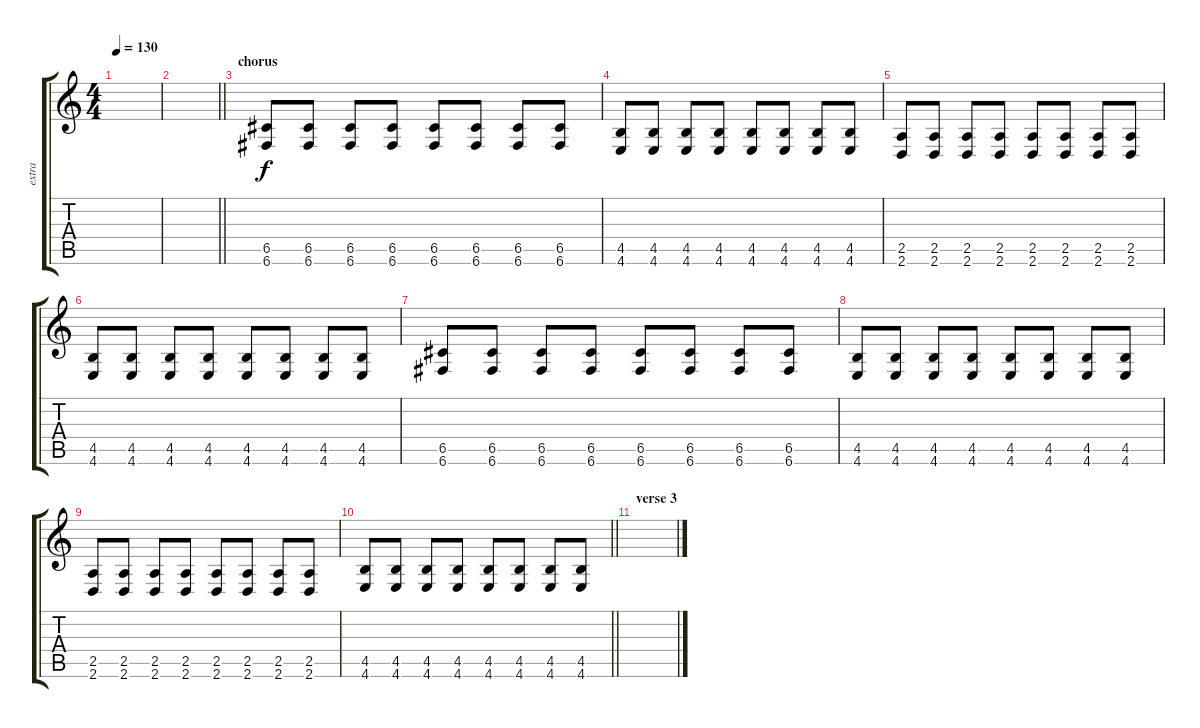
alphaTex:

\track ("extra" "extra") {instrument distortionguitar}
\staff {score tabs}
\tuning (D4 A3 F3 C3 G2 C2) {hide}
\ts (4 4)
\tempo 130
\clef g2
\ks c
|
\barLineRight lightlight
|
\section ("" "chorus")
(6.5 6.6).8 (6.5 6.6).8 (6.5 6.6).8 (6.5 6.6).8 (6.5 6.6).8 (6.5 6.6).8 (6.5 6.6).8 (6.5 6.6).8 |
(4.5 4.6).8 (4.5 4.6).8 (4.5 4.6).8 (4.5 4.6).8 (4.5 4.6).8 (4.5 4.6).8 (4.5 4.6).8 (4.5 4.6).8 |
(2.5 2.6).8 (2.5 2.6).8 (2.5 2.6).8 (2.5 2.6).8 (2.5 2.6).8 (2.5 2.6).8 (2.5 2.6).8 (2.5 2.6).8 |
(4.5 4.6).8 (4.5 4.6).8 (4.5 4.6).8 (4.5 4.6).8 (4.5 4.6).8 (4.5 4.6).8 (4.5 4.6).8 (4.5 4.6).8 |
(6.5 6.6).8 (6.5 6.6).8 (6.5 6.6).8 (6.5 6.6).8 (6.5 6.6).8 (6.5 6.6).8 (6.5 6.6).8 (6.5 6.6).8 |
(4.5 4.6).8 (4.5 4.6).8 (4.5 4.6).8 (4.5 4.6).8 (4.5 4.6).8 (4.5 4.6).8 (4.5 4.6).8 (4.5 4.6).8 |
(2.5 2.6).8 (2.5 2.6).8 (2.5 2.6).8 (2.5 2.6).8 (2.5 2.6).8 (2.5 2.6).8 (2.5 2.6).8 (2.5 2.6).8 |
\barLineRight lightlight
(4.5 4.6).8 (4.5 4.6).8 (4.5 4.6).8 (4.5 4.6).8 (4.5 4.6).8 (4.5 4.6).8 (4.5 4.6).8 (4.5 4.6).8 |
\section ("" "verse 3")
